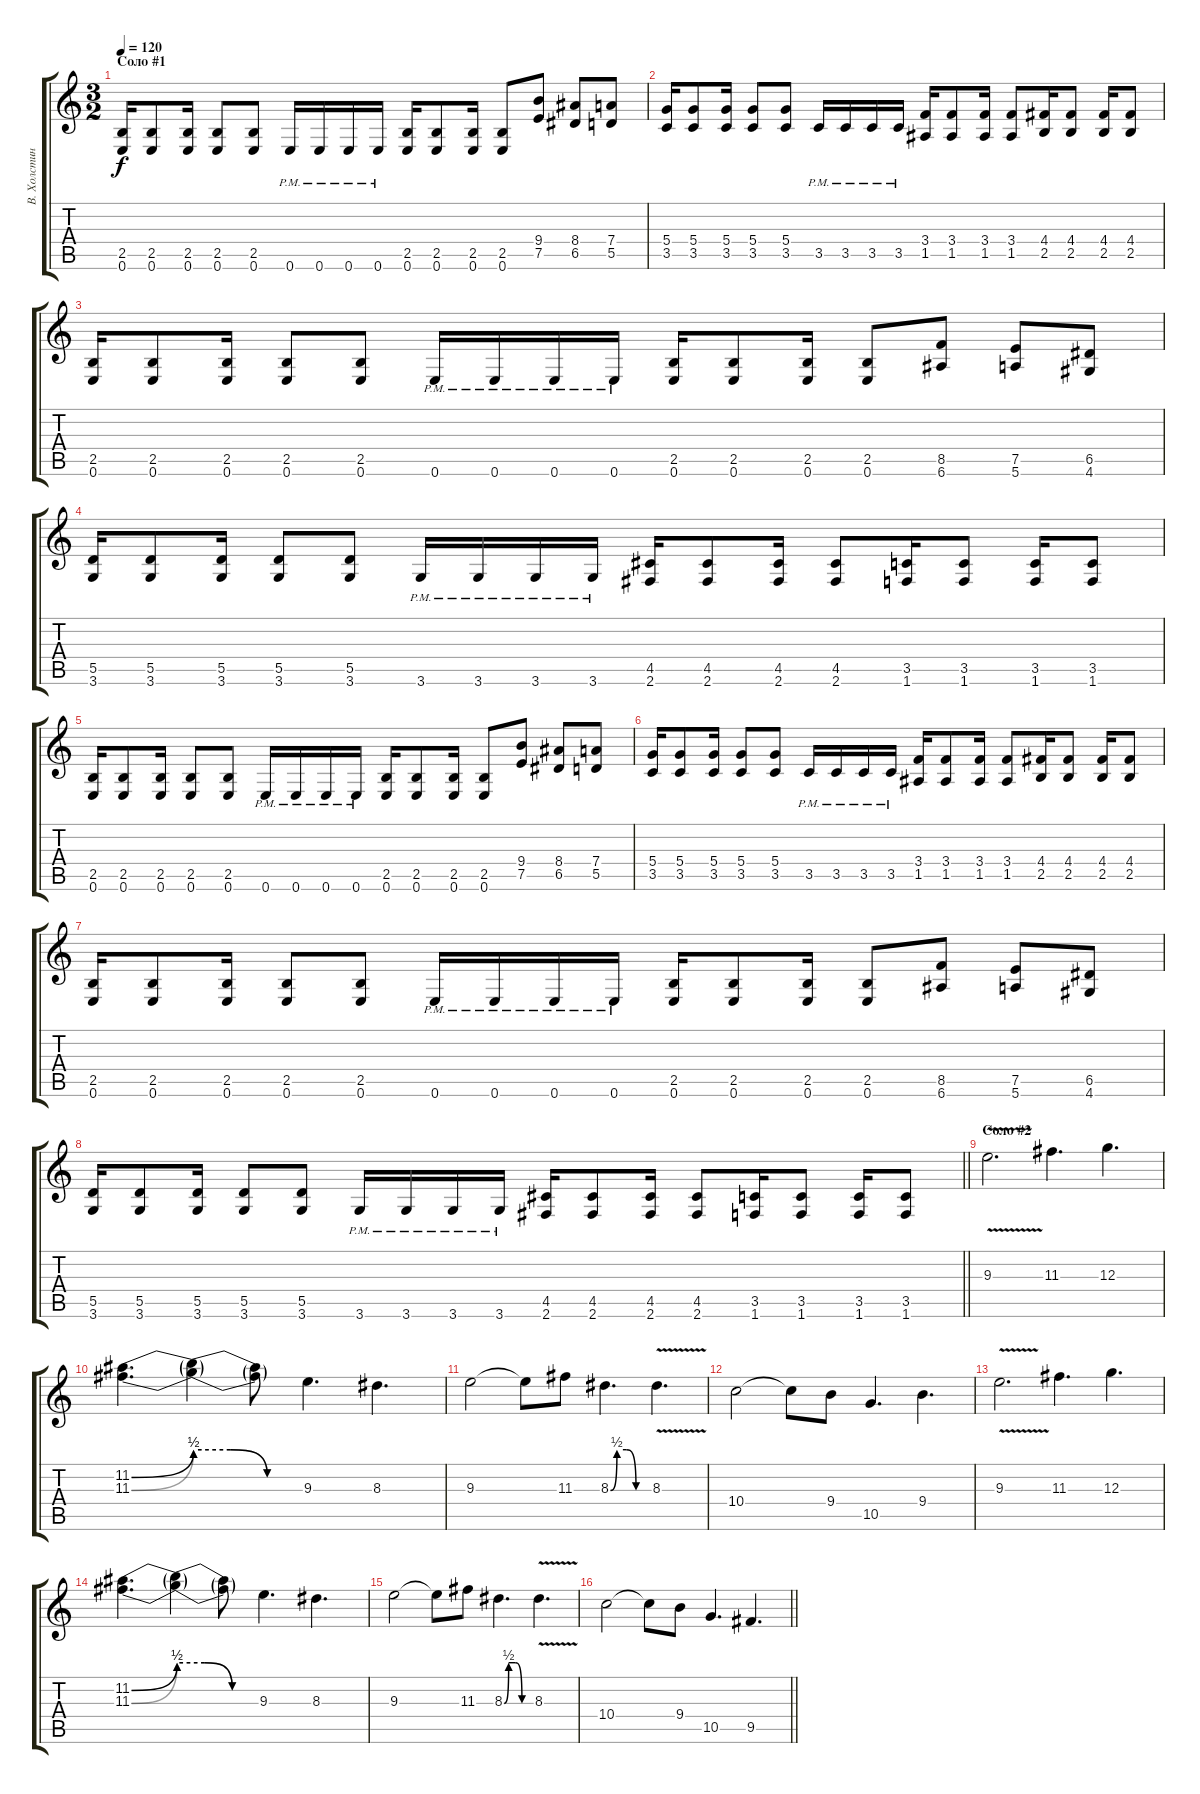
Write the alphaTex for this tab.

\track ("В. Холстинин" "В. Холстин") {instrument distortionguitar}
\staff {score tabs}
\tuning (E4 B3 G3 D3 A2 E2) {hide}
\ts (3 2)
\section ("" "Соло #1")
\tempo 120
\clef g2
\ks c
(2.5 0.6).16{dy f} (2.5 0.6).8 (2.5 0.6).16 (2.5 0.6).8 (2.5 0.6).8 0.6{pm}.16 0.6{pm}.16 0.6{pm}.16 0.6{pm}.16 (2.5 0.6).16 (2.5 0.6).8 (2.5 0.6).16 (2.5 0.6).8 (9.4 7.5).8 (8.4 6.5).8 (7.4 5.5).8 |
(5.4 3.5).16 (5.4 3.5).8 (5.4 3.5).16 (5.4 3.5).8 (5.4 3.5).8 3.5{pm}.16 3.5{pm}.16 3.5{pm}.16 3.5{pm}.16 (3.4 1.5).16 (3.4 1.5).8 (3.4 1.5).16 (3.4 1.5).8 (4.4 2.5).16 (4.4 2.5).8 (4.4 2.5).16 (4.4 2.5).8 |
(2.5 0.6).16 (2.5 0.6).8 (2.5 0.6).16 (2.5 0.6).8 (2.5 0.6).8 0.6{pm}.16 0.6{pm}.16 0.6{pm}.16 0.6{pm}.16 (2.5 0.6).16 (2.5 0.6).8 (2.5 0.6).16 (2.5 0.6).8 (8.5 6.6).8 (7.5 5.6).8 (6.5 4.6).8 |
(5.5 3.6).16 (5.5 3.6).8 (5.5 3.6).16 (5.5 3.6).8 (5.5 3.6).8 3.6{pm}.16 3.6{pm}.16 3.6{pm}.16 3.6{pm}.16 (4.5 2.6).16 (4.5 2.6).8 (4.5 2.6).16 (4.5 2.6).8 (3.5 1.6).16 (3.5 1.6).8 (3.5 1.6).16 (3.5 1.6).8 |
(2.5 0.6).16 (2.5 0.6).8 (2.5 0.6).16 (2.5 0.6).8 (2.5 0.6).8 0.6{pm}.16 0.6{pm}.16 0.6{pm}.16 0.6{pm}.16 (2.5 0.6).16 (2.5 0.6).8 (2.5 0.6).16 (2.5 0.6).8 (9.4 7.5).8 (8.4 6.5).8 (7.4 5.5).8 |
(5.4 3.5).16 (5.4 3.5).8 (5.4 3.5).16 (5.4 3.5).8 (5.4 3.5).8 3.5{pm}.16 3.5{pm}.16 3.5{pm}.16 3.5{pm}.16 (3.4 1.5).16 (3.4 1.5).8 (3.4 1.5).16 (3.4 1.5).8 (4.4 2.5).16 (4.4 2.5).8 (4.4 2.5).16 (4.4 2.5).8 |
(2.5 0.6).16 (2.5 0.6).8 (2.5 0.6).16 (2.5 0.6).8 (2.5 0.6).8 0.6{pm}.16 0.6{pm}.16 0.6{pm}.16 0.6{pm}.16 (2.5 0.6).16 (2.5 0.6).8 (2.5 0.6).16 (2.5 0.6).8 (8.5 6.6).8 (7.5 5.6).8 (6.5 4.6).8 |
\barLineRight lightlight
(5.5 3.6).16 (5.5 3.6).8 (5.5 3.6).16 (5.5 3.6).8 (5.5 3.6).8 3.6{pm}.16 3.6{pm}.16 3.6{pm}.16 3.6{pm}.16 (4.5 2.6).16 (4.5 2.6).8 (4.5 2.6).16 (4.5 2.6).8 (3.5 1.6).16 (3.5 1.6).8 (3.5 1.6).16 (3.5 1.6).8 |
\section ("" "Соло #2")
9.3{v}.2{d} 11.3.4{d} 12.3.4{d} |
(11.2{be (bend 0 0 60 2)} 11.3{be (bend 0 0 60 2)}).4{d} (11.2{be (custom 0 2 20 2 40 0 60 0) t} 11.3{be (custom 0 2 20 2 40 0 60 0) t}).4 (11.2{t} 11.3{t}).8 9.3.4{d} 8.3.4{d} |
9.3.2 9.3{t}.8 11.3.8 8.3{be (custom 0 0 10 2 25 2 40 0 60 0)}.4{d} 8.3{v}.4{d} |
10.4.2 10.4{t}.8 9.4.8 10.5.4{d} 9.4.4{d} |
9.3{v}.2{d} 11.3.4{d} 12.3.4{d} |
(11.2{be (bend 0 0 60 2)} 11.3{be (bend 0 0 60 2)}).4{d} (11.2{be (custom 0 2 20 2 40 0 60 0) t} 11.3{be (custom 0 2 20 2 40 0 60 0) t}).4 (11.2{t} 11.3{t}).8 9.3.4{d} 8.3.4{d} |
9.3.2 9.3{t}.8 11.3.8 8.3{be (custom 0 0 10 2 25 2 40 0 60 0)}.4{d} 8.3{v}.4{d} |
\barLineRight lightlight
10.4.2 10.4{t}.8 9.4.8 10.5.4{d} 9.5.4{d}
